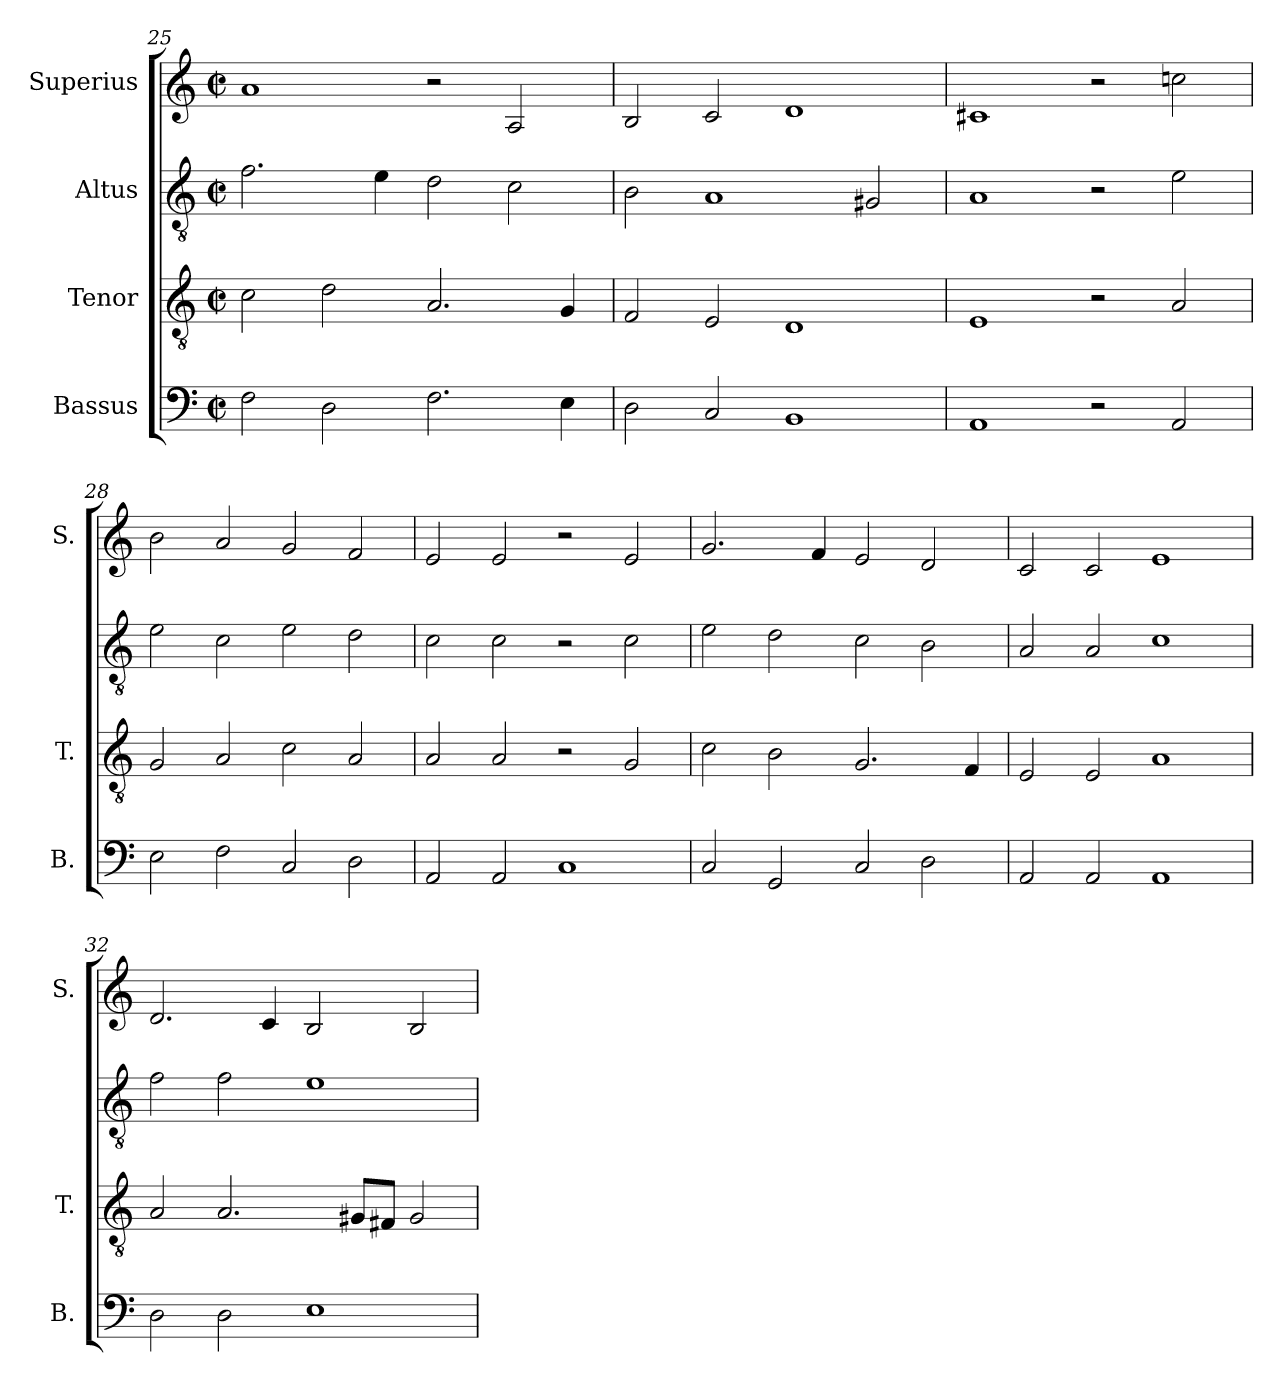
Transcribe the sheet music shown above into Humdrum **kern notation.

**kern	**kern	**kern	**kern
*part4	*part3	*part2	*part1
*staff4	*staff3	*staff2	*staff1
*I"Bassus	*I"Tenor	*I"Altus	*I"Superius
*I'B.	*I'T.	*	*I'S.
*clefF4	*clefGv2	*clefGv2	*clefG2
*	*ITrd7c12	*ITrd7c12	*
*k[]	*k[]	*k[]	*k[]
*C:	*C:	*C:	*C:
*M2/2	*M2/2	*M2/2	*M2/2
*met(c|)	*met(c|)	*met(c|)	*met(c|)
=25	=25	=25	=25
2Fi\	2Ci\	2.Fi\	1ai
2Di\	2Di\	.	.
.	.	4Ei\	.
2.Fi\	2.AAi/	2Di\	2r
.	.	2Ci\	2Ai/
4Ei\	4GGi/	.	.
=26	=26	=26	=26
2Di\	2FFi/	2BBi\	2Bi/
2Ci/	2EEi/	1AAi	2ci/
1BBi	1DDi	.	1di
.	.	2GG#Xi/	.
=27	=27	=27	=27
1AAi	1EEi	1AAi	1c#Xi
2r	2r	2r	2r
2AAi/	2AAi/	2Ei\	2ccni\
=28	=28	=28	=28
2Ei\	2GGi/	2Ei\	2bi\
2Fi\	2AAi/	2Ci\	2ai/
2Ci/	2Ci\	2Ei\	2gi/
2Di\	2AAi/	2Di\	2fi/
!!LO:PB:g=z
=29	=29	=29	=29
2AAi/	2AAi/	2Ci\	2ei/
2AAi/	2AAi/	2Ci\	2ei/
1Ci	2r	2r	2r
.	2GGi/	2Ci\	2ei/
=30	=30	=30	=30
2Ci/	2Ci\	2Ei\	2.gi/
2GGi/	2BBi\	2Di\	.
.	.	.	4fi/
2Ci/	2.GGi/	2Ci\	2ei/
2Di\	.	2BBi\	2di/
.	4FFi/	.	.
=31	=31	=31	=31
2AAi/	2EEi/	2AAi/	2ci/
2AAi/	2EEi/	2AAi/	2ci/
1AAi	1AAi	1Ci	1ei
=32	=32	=32	=32
2Di\	2AAi/	2Fi\	2.di/
2Di\	2.AAi/	2Fi\	.
.	.	.	4ci/
1Ei	.	1Ei	2Bi/
.	8GG#Xi/L	.	.
.	8FF#Xi/J	.	.
.	2GG#i/	.	2Bi/
=	=	=	=
*-	*-	*-	*-
